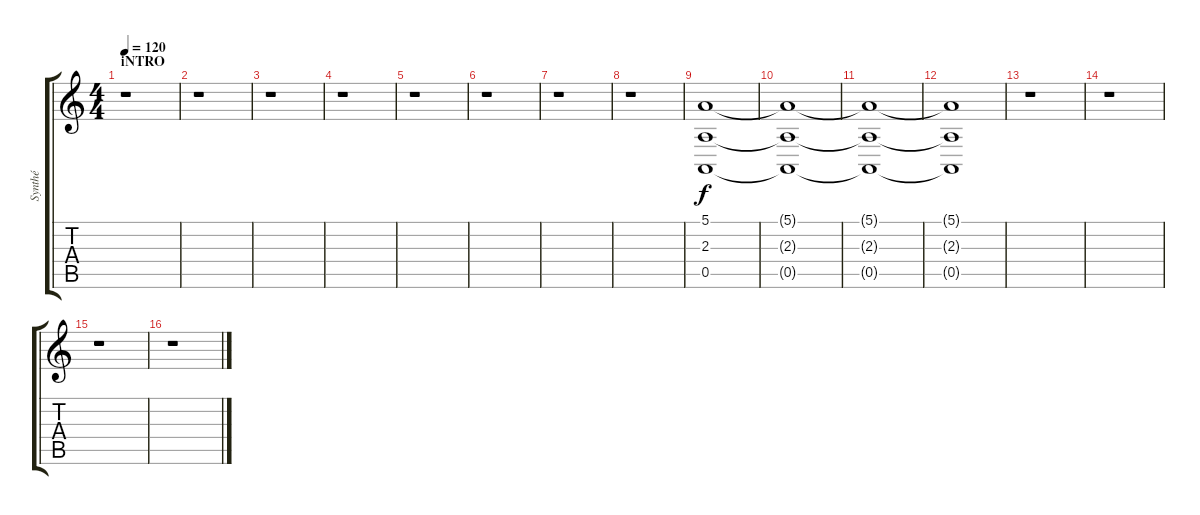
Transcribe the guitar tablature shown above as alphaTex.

\track ("Synthé" "Synthé") {instrument synthstrings2}
\staff {score tabs}
\tuning (E4 B3 G3 D3 A2 E2) {hide}
\ts (4 4)
\section ("" "iNTRO")
\tempo 120
\clef g2
\ks c
r.1{dy f instrument synthstrings2} |
r.1 |
r.1 |
r.1 |
r.1 |
r.1 |
r.1 |
r.1{volume 0} |
(5.1 2.3 0.5).1{volume 13} |
(5.1{t} 2.3{t} 0.5{t}).1 |
(5.1{t} 2.3{t} 0.5{t}).1 |
(5.1{t} 2.3{t} 0.5{t}).1 |
r.1 |
r.1 |
r.1 |
r.1
